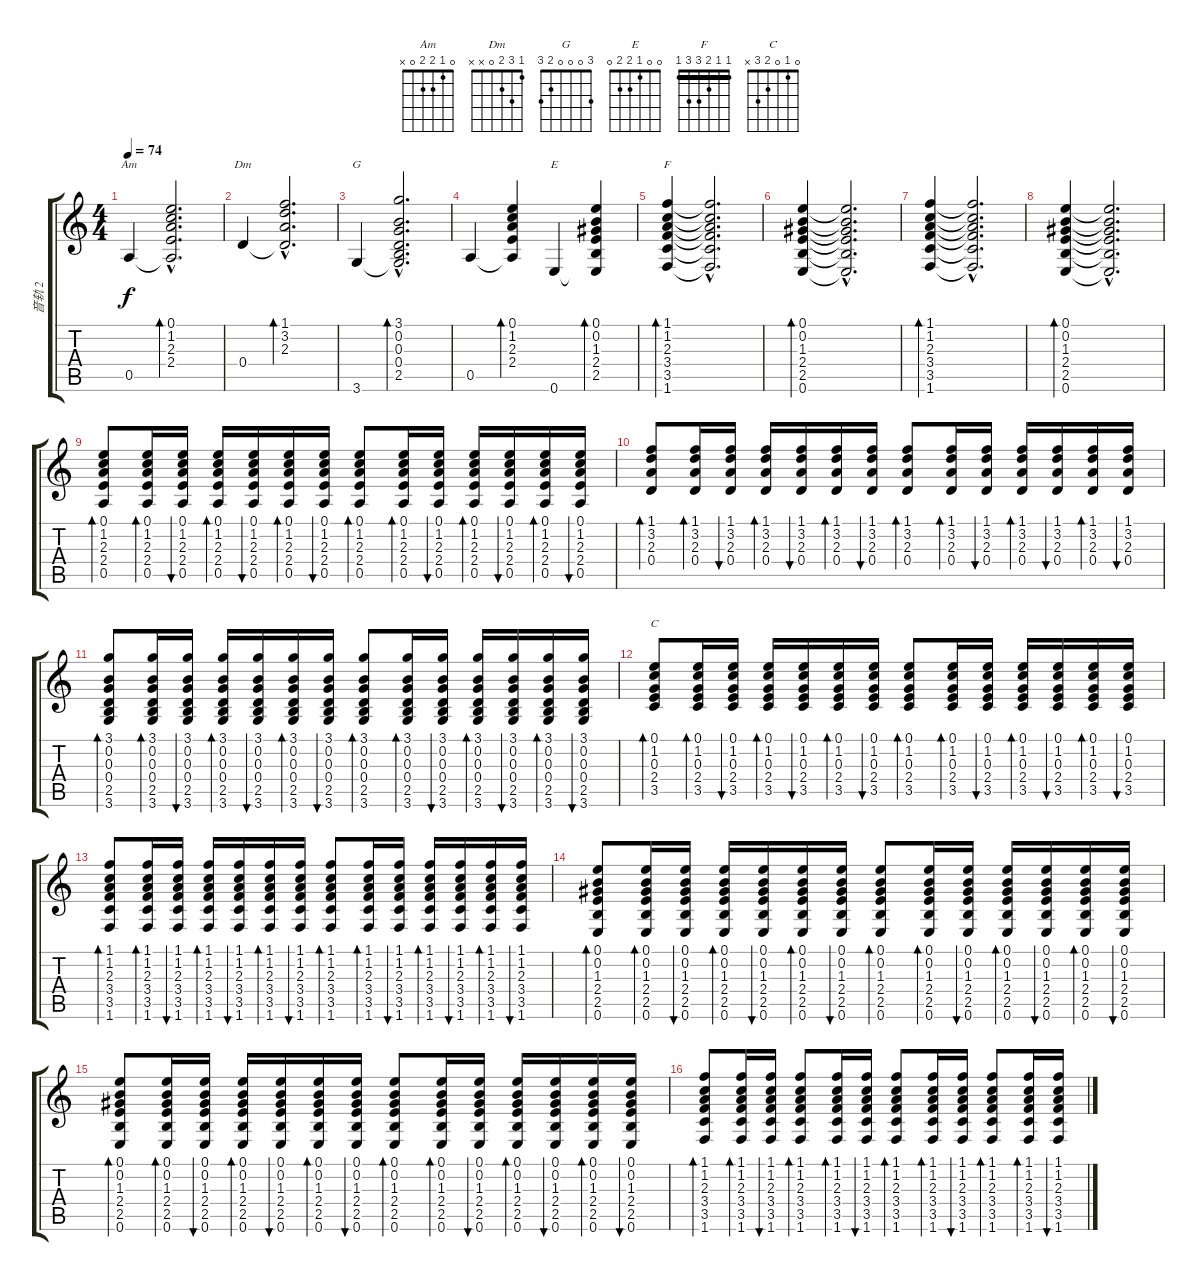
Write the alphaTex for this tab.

\track ("音轨 2" "音轨 2") {instrument acousticguitarsteel}
\staff {score tabs}
\tuning (E4 B3 G3 D3 A2 E2) {hide}
\chord ("Am" 0 1 2 2 0 x)
\chord ("Dm" 1 3 2 0 x x)
\chord ("G" 3 0 0 0 2 3)
\chord ("E" 0 0 1 2 2 0)
\chord ("F" 1 1 2 3 3 1) {barre 1}
\chord ("C" 0 1 0 2 3 x)
\ts (4 4)
\tempo 74
\clef g2
\ks c
0.5.4{ch "Am" dy f} (0.1{hac} 1.2{hac} 2.3{hac} 2.4{hac} 0.5{hac t}).2{d bd 240} |
0.4.4{ch "Dm"} (1.1{hac} 3.2{hac} 2.3{hac} 0.4{hac t}).2{d bd 240} |
3.6.4{ch "G"} (3.1{hac} 0.2{hac} 0.3{hac} 0.4{hac} 2.5{hac} 3.6{hac t}).2{d bd 240} |
0.5.4 (0.1 1.2 2.3 2.4 0.5{t}).4{bd 240} 0.6.4{ch "E"} (0.1 0.2 1.3 2.4 2.5 0.6{t}).4{bd 240} |
(1.1 1.2 2.3 3.4 3.5 1.6).4{bd 120 ch "F"} (1.1{hac t} 1.2{hac t} 2.3{hac t} 3.4{hac t} 3.5{hac t} 1.6{hac t}).2{d} |
(0.1 0.2 1.3 2.4 2.5 0.6).4{bd 120} (0.1{hac t} 0.2{hac t} 1.3{hac t} 2.4{hac t} 2.5{hac t} 0.6{hac t}).2{d} |
(1.1 1.2 2.3 3.4 3.5 1.6).4{bd 120} (1.1{hac t} 1.2{hac t} 2.3{hac t} 3.4{hac t} 3.5{hac t} 1.6{hac t}).2{d} |
(0.1 0.2 1.3 2.4 2.5 0.6).4{bd 120} (0.1{hac t} 0.2{hac t} 1.3{hac t} 2.4{hac t} 2.5{hac t} 0.6{hac t}).2{d} |
(0.1 1.2 2.3 2.4 0.5).8{bd 30 volume 9} (0.1 1.2 2.3 2.4 0.5).16{bd 60} (0.1 1.2 2.3 2.4 0.5).16{bu 60} (0.1 1.2 2.3 2.4 0.5).16{bd 60} (0.1 1.2 2.3 2.4 0.5).16{bu 60} (0.1 1.2 2.3 2.4 0.5).16{bd 60} (0.1 1.2 2.3 2.4 0.5).16{bu 60} (0.1 1.2 2.3 2.4 0.5).8{bd 60} (0.1 1.2 2.3 2.4 0.5).16{bd 60} (0.1 1.2 2.3 2.4 0.5).16{bu 60} (0.1 1.2 2.3 2.4 0.5).16{bd 60} (0.1 1.2 2.3 2.4 0.5).16{bu 60} (0.1 1.2 2.3 2.4 0.5).16{bd 60} (0.1 1.2 2.3 2.4 0.5).16{bu 60} |
(1.1 3.2 2.3 0.4).8{bd 30} (1.1 3.2 2.3 0.4).16{bd 60} (1.1 3.2 2.3 0.4).16{bu 60} (1.1 3.2 2.3 0.4).16{bd 60} (1.1 3.2 2.3 0.4).16{bu 60} (1.1 3.2 2.3 0.4).16{bd 60} (1.1 3.2 2.3 0.4).16{bu 60} (1.1 3.2 2.3 0.4).8{bd 60} (1.1 3.2 2.3 0.4).16{bd 60} (1.1 3.2 2.3 0.4).16{bu 60} (1.1 3.2 2.3 0.4).16{bd 60} (1.1 3.2 2.3 0.4).16{bu 60} (1.1 3.2 2.3 0.4).16{bd 60} (1.1 3.2 2.3 0.4).16{bu 60} |
(3.1 0.2 0.3 0.4 2.5 3.6).8{bd 60} (3.1 0.2 0.3 0.4 2.5 3.6).16{bd 60} (3.1 0.2 0.3 0.4 2.5 3.6).16{bu 60} (3.1 0.2 0.3 0.4 2.5 3.6).16{bd 60} (3.1 0.2 0.3 0.4 2.5 3.6).16{bu 60} (3.1 0.2 0.3 0.4 2.5 3.6).16{bd 60} (3.1 0.2 0.3 0.4 2.5 3.6).16{bu 60} (3.1 0.2 0.3 0.4 2.5 3.6).8{bd 60} (3.1 0.2 0.3 0.4 2.5 3.6).16{bd 60} (3.1 0.2 0.3 0.4 2.5 3.6).16{bu 60} (3.1 0.2 0.3 0.4 2.5 3.6).16{bd 60} (3.1 0.2 0.3 0.4 2.5 3.6).16{bu 60} (3.1 0.2 0.3 0.4 2.5 3.6).16{bd 60} (3.1 0.2 0.3 0.4 2.5 3.6).16{bu 60} |
(0.1 1.2 0.3 2.4 3.5).8{bd 60 ch "C"} (0.1 1.2 0.3 2.4 3.5).16{bd 60} (0.1 1.2 0.3 2.4 3.5).16{bu 60} (0.1 1.2 0.3 2.4 3.5).16{bd 60} (0.1 1.2 0.3 2.4 3.5).16{bu 60} (0.1 1.2 0.3 2.4 3.5).16{bd 60} (0.1 1.2 0.3 2.4 3.5).16{bu 60} (0.1 1.2 0.3 2.4 3.5).8{bd 60} (0.1 1.2 0.3 2.4 3.5).16{bd 60} (0.1 1.2 0.3 2.4 3.5).16{bu 60} (0.1 1.2 0.3 2.4 3.5).16{bd 60} (0.1 1.2 0.3 2.4 3.5).16{bu 60} (0.1 1.2 0.3 2.4 3.5).16{bd 60} (0.1 1.2 0.3 2.4 3.5).16{bu 60} |
(1.1 1.2 2.3 3.4 3.5 1.6).8{bd 60} (1.1 1.2 2.3 3.4 3.5 1.6).16{bd 60} (1.1 1.2 2.3 3.4 3.5 1.6).16{bu 60} (1.1 1.2 2.3 3.4 3.5 1.6).16{bd 60} (1.1 1.2 2.3 3.4 3.5 1.6).16{bu 60} (1.1 1.2 2.3 3.4 3.5 1.6).16{bd 60} (1.1 1.2 2.3 3.4 3.5 1.6).16{bu 60} (1.1 1.2 2.3 3.4 3.5 1.6).8{bd 60} (1.1 1.2 2.3 3.4 3.5 1.6).16{bd 60} (1.1 1.2 2.3 3.4 3.5 1.6).16{bu 60} (1.1 1.2 2.3 3.4 3.5 1.6).16{bd 60} (1.1 1.2 2.3 3.4 3.5 1.6).16{bu 60} (1.1 1.2 2.3 3.4 3.5 1.6).16{bd 60} (1.1 1.2 2.3 3.4 3.5 1.6).16{bu 60} |
(0.1 0.2 1.3 2.4 2.5 0.6).8{bd 60} (0.1 0.2 1.3 2.4 2.5 0.6).16{bd 60} (0.1 0.2 1.3 2.4 2.5 0.6).16{bu 60} (0.1 0.2 1.3 2.4 2.5 0.6).16{bd 60} (0.1 0.2 1.3 2.4 2.5 0.6).16{bu 60} (0.1 0.2 1.3 2.4 2.5 0.6).16{bd 60} (0.1 0.2 1.3 2.4 2.5 0.6).16{bu 60} (0.1 0.2 1.3 2.4 2.5 0.6).8{bd 60} (0.1 0.2 1.3 2.4 2.5 0.6).16{bd 60} (0.1 0.2 1.3 2.4 2.5 0.6).16{bu 60} (0.1 0.2 1.3 2.4 2.5 0.6).16{bd 60} (0.1 0.2 1.3 2.4 2.5 0.6).16{bu 60} (0.1 0.2 1.3 2.4 2.5 0.6).16{bd 60} (0.1 0.2 1.3 2.4 2.5 0.6).16{bu 60} |
(0.1 0.2 1.3 2.4 2.5 0.6).8{bd 60} (0.1 0.2 1.3 2.4 2.5 0.6).16{bd 60} (0.1 0.2 1.3 2.4 2.5 0.6).16{bu 60} (0.1 0.2 1.3 2.4 2.5 0.6).16{bd 60} (0.1 0.2 1.3 2.4 2.5 0.6).16{bu 60} (0.1 0.2 1.3 2.4 2.5 0.6).16{bd 60} (0.1 0.2 1.3 2.4 2.5 0.6).16{bu 60} (0.1 0.2 1.3 2.4 2.5 0.6).8{bd 60} (0.1 0.2 1.3 2.4 2.5 0.6).16{bd 60} (0.1 0.2 1.3 2.4 2.5 0.6).16{bu 60} (0.1 0.2 1.3 2.4 2.5 0.6).16{bd 60} (0.1 0.2 1.3 2.4 2.5 0.6).16{bu 60} (0.1 0.2 1.3 2.4 2.5 0.6).16{bd 60} (0.1 0.2 1.3 2.4 2.5 0.6).16{bu 60} |
(1.1 1.2 2.3 3.4 3.5 1.6).8{bd 30} (1.1 1.2 2.3 3.4 3.5 1.6).16{bd 30} (1.1 1.2 2.3 3.4 3.5 1.6).16{bu 30} (1.1 1.2 2.3 3.4 3.5 1.6).8{bd 30} (1.1 1.2 2.3 3.4 3.5 1.6).16{bd 30} (1.1 1.2 2.3 3.4 3.5 1.6).16{bu 30} (1.1 1.2 2.3 3.4 3.5 1.6).8{bd 30} (1.1 1.2 2.3 3.4 3.5 1.6).16{bd 30} (1.1 1.2 2.3 3.4 3.5 1.6).16{bu 30} (1.1 1.2 2.3 3.4 3.5 1.6).8{bd 30} (1.1 1.2 2.3 3.4 3.5 1.6).16{bd 30} (1.1 1.2 2.3 3.4 3.5 1.6).16{bu 30}
